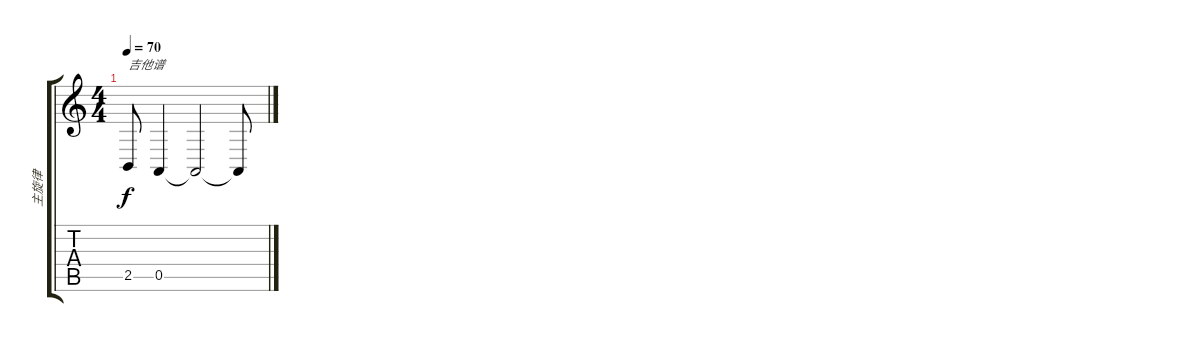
\track ("主旋律" "主旋律") {instrument acousticgrandpiano}
\staff {score tabs}
\tuning (E4 B3 G3 D3 A2 E2) {hide}
\ts (4 4)
\tempo 70
\clef g2
\ks c
2.5.8{txt "吉他谱" dy f} 0.5.4 0.5{t}.2 0.5{t}.8
